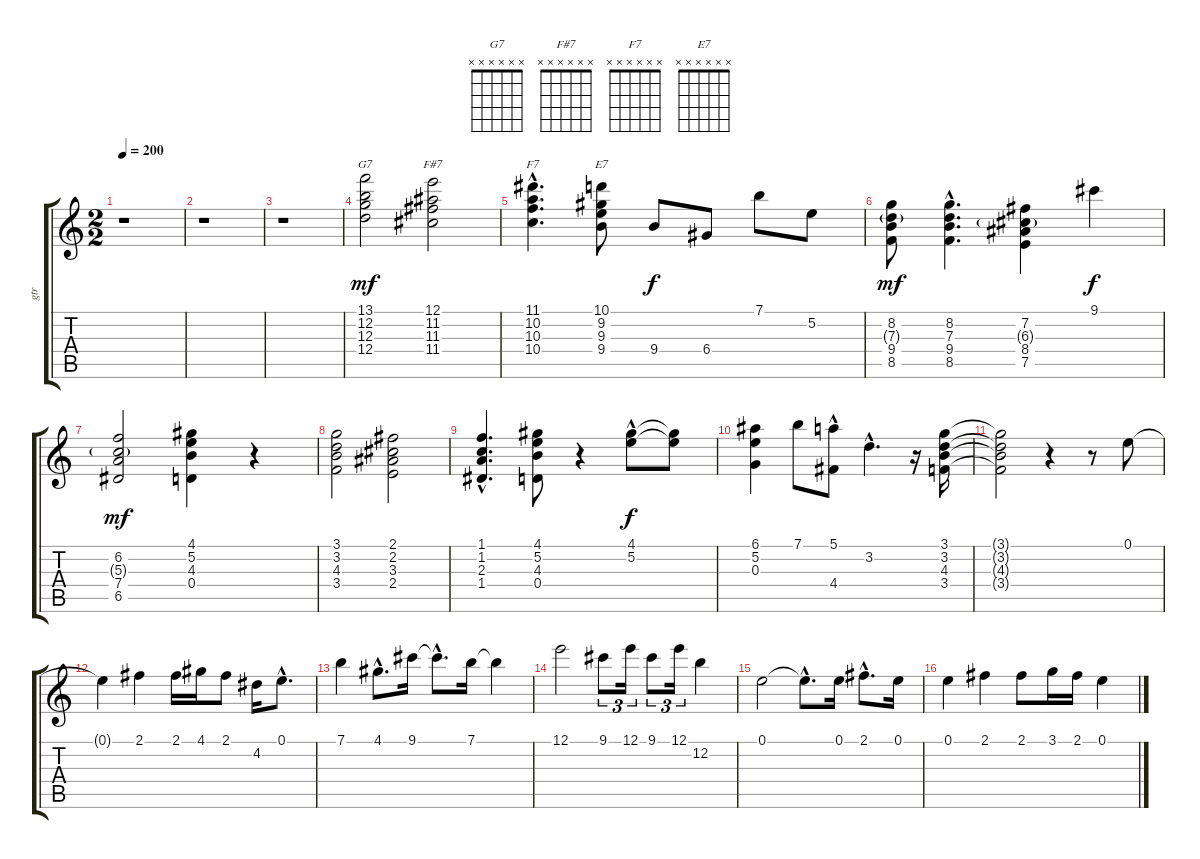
\track ("gtr" "gtr") {instrument acousticguitarsteel}
\staff {score tabs}
\tuning (E4 B3 G3 D3 A2 E2) {hide}
\chord ("G7" x x x x x x) {firstfret 0}
\chord ("F#7" x x x x x x) {firstfret 0}
\chord ("F7" x x x x x x) {firstfret 0}
\chord ("E7" x x x x x x) {firstfret 0}
\ts (2 2)
\tempo 200
\clef g2
\ks c
r.1{dy mf volume 12 balance 8 instrument acousticguitarsteel} |
r.1 |
r.1 |
(13.1 12.2 12.3 12.4).2{ch "G7"} (12.1 11.2 11.3 11.4).2{ch "F#7"} |
(11.1{hac} 10.2{hac} 10.3{hac} 10.4{hac}).4{d ch "F7"} (10.1 9.2 9.3 9.4).8{ch "E7"} 9.4.8{dy f} 6.4.8 7.1.8 5.2.8 |
(8.2 7.3{g} 9.4 8.5).8{dy mf} (8.2{hac} 7.3{hac} 9.4{hac} 8.5{hac}).4{d} (7.2 6.3{g} 8.4 7.5).4 9.1.4{dy f} |
(6.2 5.3{g} 7.4 6.5).2{dy mf} (4.1 5.2 4.3 0.4).4 r.4 |
(3.1 3.2 4.3 3.4).2 (2.1 2.2 3.3 2.4).2 |
(1.1{hac} 1.2{hac} 2.3{hac} 1.4{hac}).4{d} (4.1 5.2 4.3 0.4).8 r.4 (4.1 5.2{hac}).8{dy f} (4.1{t} 5.2{t}).8 |
(6.1 5.2 0.3).4 7.1.8 (5.1{hac} 4.4).8 3.2{hac}.4{d} r.16 (3.1 3.2 4.3 3.4).16 |
(3.1{t} 3.2{t} 4.3{t} 3.4{t}).2 r.4 r.8 0.1.8 |
0.1{t}.4 2.1.4 2.1.16 4.1.16 2.1.8 4.2.16 0.1{hac}.8{d} |
7.1.4 4.1{hac}.8{d} 9.1.16 9.1{hac t}.8{d} 7.1.16 7.1{t}.4 |
12.1.2 9.1.8{tu (3 2)} 12.1.16{tu (3 2)} 9.1.8{tu (3 2)} 12.1.16{tu (3 2)} 12.2.4 |
0.1.2 0.1{hac t}.8{d} 0.1.16 2.1{hac}.8{d} 0.1.16 |
0.1.4 2.1.4 2.1.8 3.1.16 2.1.16 0.1.4
